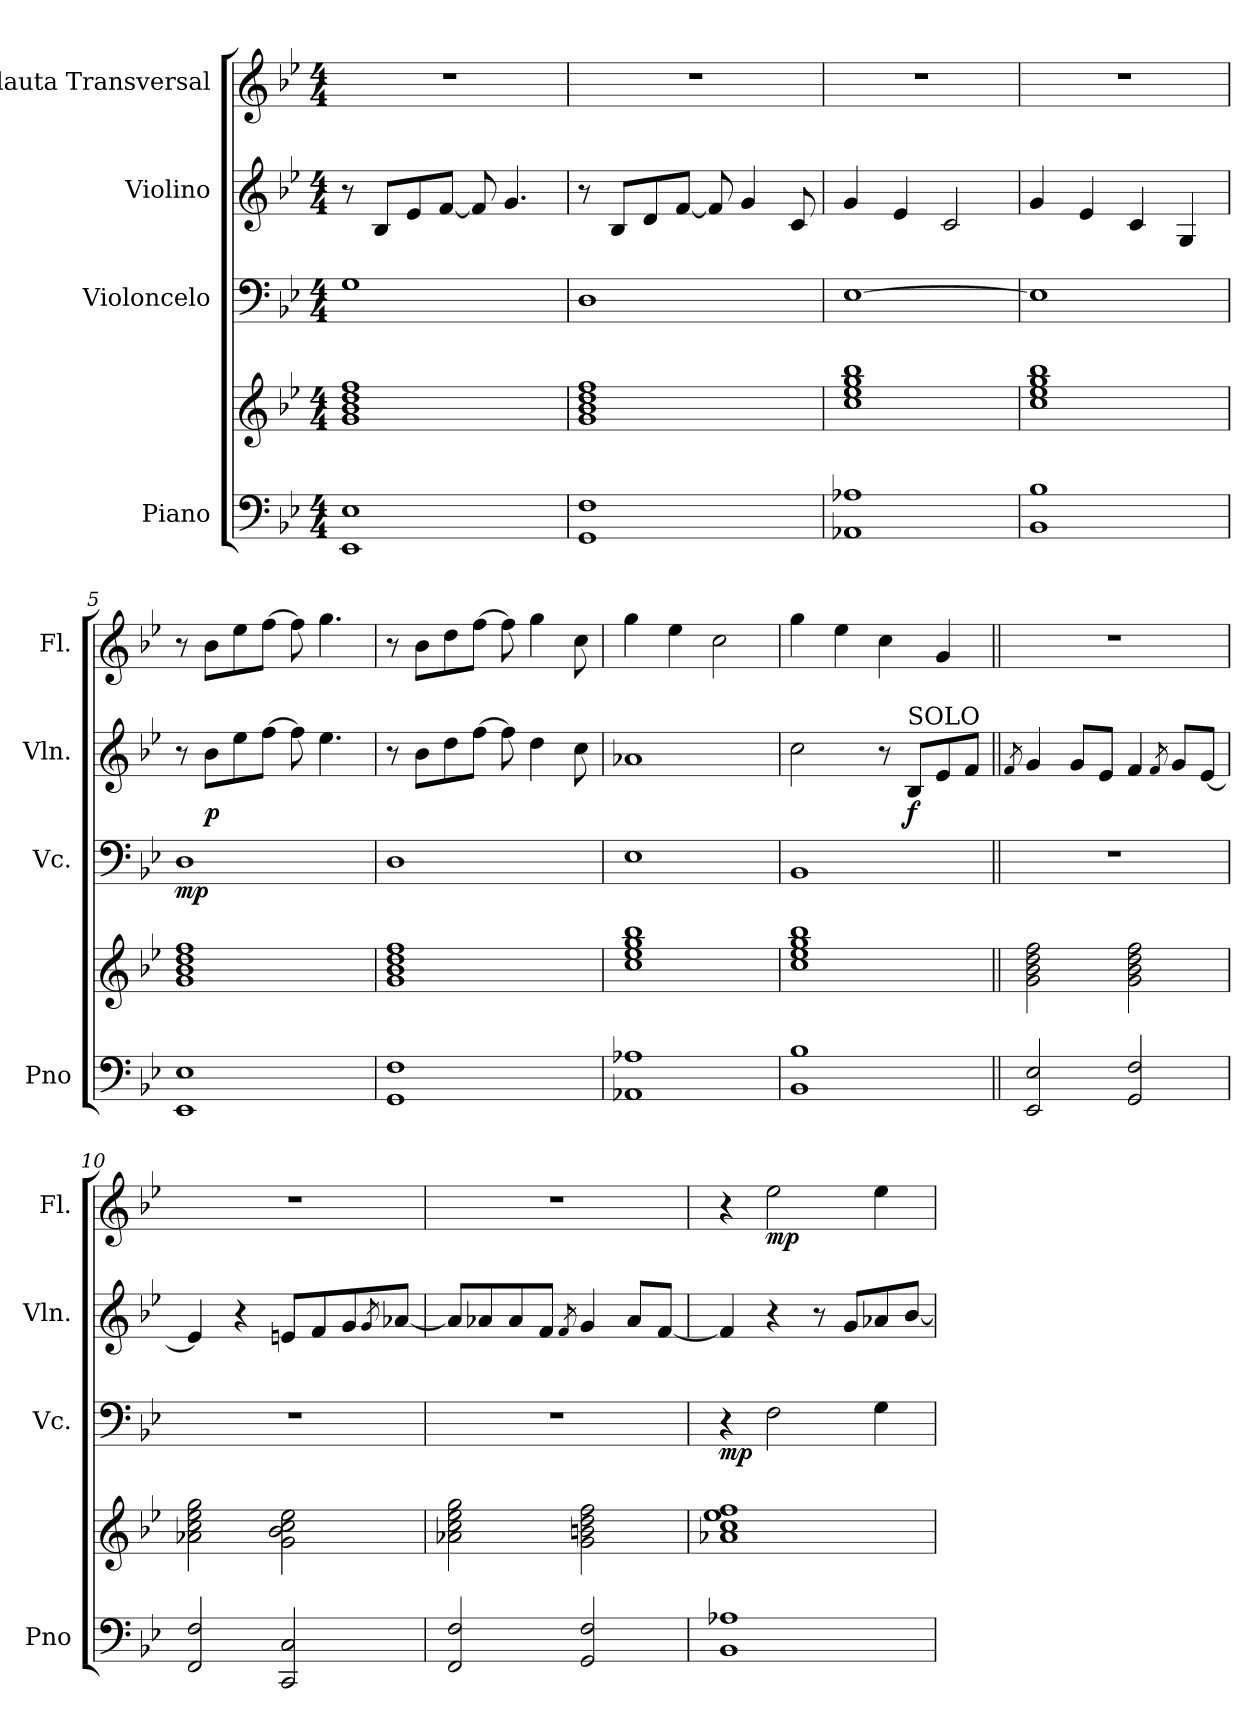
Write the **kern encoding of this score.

**kern	**kern	**kern	**dynam	**kern	**dynam	**kern	**dynam
*part4	*part4	*part3	*part3	*part2	*part2	*part1	*part1
*staff5	*staff4	*staff3	*staff3	*staff2	*staff2	*staff1	*staff1
*I"Piano	*	*I"Violoncelo	*	*I"Violino	*	*I"Flauta Transversal	*
*I'Pno	*	*I'Vc.	*	*I'Vln.	*	*I'Fl.	*
*clefF4	*clefG2	*clefF4	*	*clefG2	*	*clefG2	*
*k[b-e-]	*k[b-e-]	*k[b-e-]	*	*k[b-e-]	*	*k[b-e-]	*
*M4/4	*M4/4	*M4/4	*	*M4/4	*	*M4/4	*
*MM100	*MM100	*MM100	*	*MM100	*	*MM100	*
=1	=1	=1	=1	=1	=1	=1	=1
1EE- 1E-	1g 1b- 1dd 1ff	1G	.	8r	.	1r	.
.	.	.	.	8B-/L	.	.	.
.	.	.	.	8e-/	.	.	.
.	.	.	.	[8f/J	.	.	.
.	.	.	.	8f/]	.	.	.
.	.	.	.	4.g/	.	.	.
=2	=2	=2	=2	=2	=2	=2	=2
1GG 1F	1g 1b- 1dd 1ff	1D	.	8r	.	1r	.
.	.	.	.	8B-/L	.	.	.
.	.	.	.	8d/	.	.	.
.	.	.	.	[8f/J	.	.	.
.	.	.	.	8f/]	.	.	.
.	.	.	.	4g/	.	.	.
.	.	.	.	8c/	.	.	.
=3	=3	=3	=3	=3	=3	=3	=3
1AA-X 1A-X	1cc 1ee- 1gg 1bb-	[1E-	.	4g/	.	1r	.
.	.	.	.	4e-/	.	.	.
.	.	.	.	2c/	.	.	.
=4	=4	=4	=4	=4	=4	=4	=4
1BB- 1B-	1cc 1ee- 1gg 1bb-	1E-]	.	4g/	.	1r	.
.	.	.	.	4e-/	.	.	.
.	.	.	.	4c/	.	.	.
.	.	.	.	4G/	.	.	.
=5	=5	=5	=5	=5	=5	=5	=5
!	!	!	!LO:DY:b	!	!	!	!
1EE- 1E-	1g 1b- 1dd 1ff	1D	mp	8r	.	8r	.
!	!	!	!	!	!LO:DY:b	!	!
.	.	.	.	8b-\L	p	8b-\L	.
.	.	.	.	8ee-\	.	8ee-\	.
.	.	.	.	[8ff\J	.	[8ff\J	.
.	.	.	.	8ff\]	.	8ff\]	.
.	.	.	.	4.ee-\	.	4.gg\	.
!!LO:LB:g=z
=6	=6	=6	=6	=6	=6	=6	=6
1GG 1F	1g 1b- 1dd 1ff	1D	.	8r	.	8r	.
.	.	.	.	8b-\L	.	8b-\L	.
.	.	.	.	8dd\	.	8dd\	.
.	.	.	.	[8ff\J	.	[8ff\J	.
.	.	.	.	8ff\]	.	8ff\]	.
.	.	.	.	4dd\	.	4gg\	.
.	.	.	.	8cc\	.	8cc\	.
=7	=7	=7	=7	=7	=7	=7	=7
1AA-X 1A-X	1cc 1ee- 1gg 1bb-	1E-	.	1a-X	.	4gg\	.
.	.	.	.	.	.	4ee-\	.
.	.	.	.	.	.	2cc\	.
=8	=8	=8	=8	=8	=8	=8	=8
1BB- 1B-	1cc 1ee- 1gg 1bb-	1BB-	.	2cc\	.	4gg\	.
.	.	.	.	.	.	4ee-\	.
.	.	.	.	8r	.	4cc\	.
!	!	!	!	!LO:TX:a:t=SOLO	!	!	!
!	!	!	!	!	!LO:DY:b	!	!
.	.	.	.	8B-/L	f	.	.
.	.	.	.	8e-/	.	4g/	.
.	.	.	.	8f/J	.	.	.
=9||	=9||	=9||	=9||	=9||	=9||	=9||	=9||
.	.	.	.	8qf/	.	.	.
2EE-/ 2E-/	2g\ 2b-\ 2dd\ 2ff\	1r	.	4g/	.	1r	.
.	.	.	.	8g/L	.	.	.
.	.	.	.	8e-/J	.	.	.
2GG/ 2F/	2g\ 2b-\ 2dd\ 2ff\	.	.	4f/	.	.	.
.	.	.	.	8qf/	.	.	.
.	.	.	.	8g/L	.	.	.
.	.	.	.	[8e-/J	.	.	.
=10	=10	=10	=10	=10	=10	=10	=10
2FF/ 2F/	2a-X\ 2cc\ 2ee-\ 2gg\	1r	.	4e-/]	.	1r	.
.	.	.	.	4r	.	.	.
2CC/ 2C/	2g\ 2b-\ 2cc\ 2ee-\	.	.	8en/L	.	.	.
.	.	.	.	8f/	.	.	.
.	.	.	.	8g/	.	.	.
.	.	.	.	8qg/	.	.	.
.	.	.	.	[8a-X/J	.	.	.
!!LO:PB:g=z
=11	=11	=11	=11	=11	=11	=11	=11
2FF/ 2F/	2a-X\ 2cc\ 2ee-\ 2gg\	1r	.	8a-/L]	.	1r	.
.	.	.	.	8a-X/	.	.	.
.	.	.	.	8a-/	.	.	.
.	.	.	.	8f/J	.	.	.
.	.	.	.	8qf/	.	.	.
2GG/ 2F/	2g\ 2bn\ 2dd\ 2ff\	.	.	4g/	.	.	.
.	.	.	.	8a-/L	.	.	.
.	.	.	.	[8f/J	.	.	.
=12	=12	=12	=12	=12	=12	=12	=12
!	!	!	!LO:DY:b	!	!	!	!
1BB- 1A-X	1a-X 1cc 1ee- 1ff	4r	mp	4f/]	.	4r	.
!	!	!	!	!	!	!	!LO:DY:b
.	.	2F\	.	4r	.	2ee-\	mp
.	.	.	.	8r	.	.	.
.	.	.	.	8g/L	.	.	.
.	.	4G\	.	8a-X/	.	4ee-\	.
.	.	.	.	[8b-/J	.	.	.
=	=	=	=	=	=	=	=
*-	*-	*-	*-	*-	*-	*-	*-
